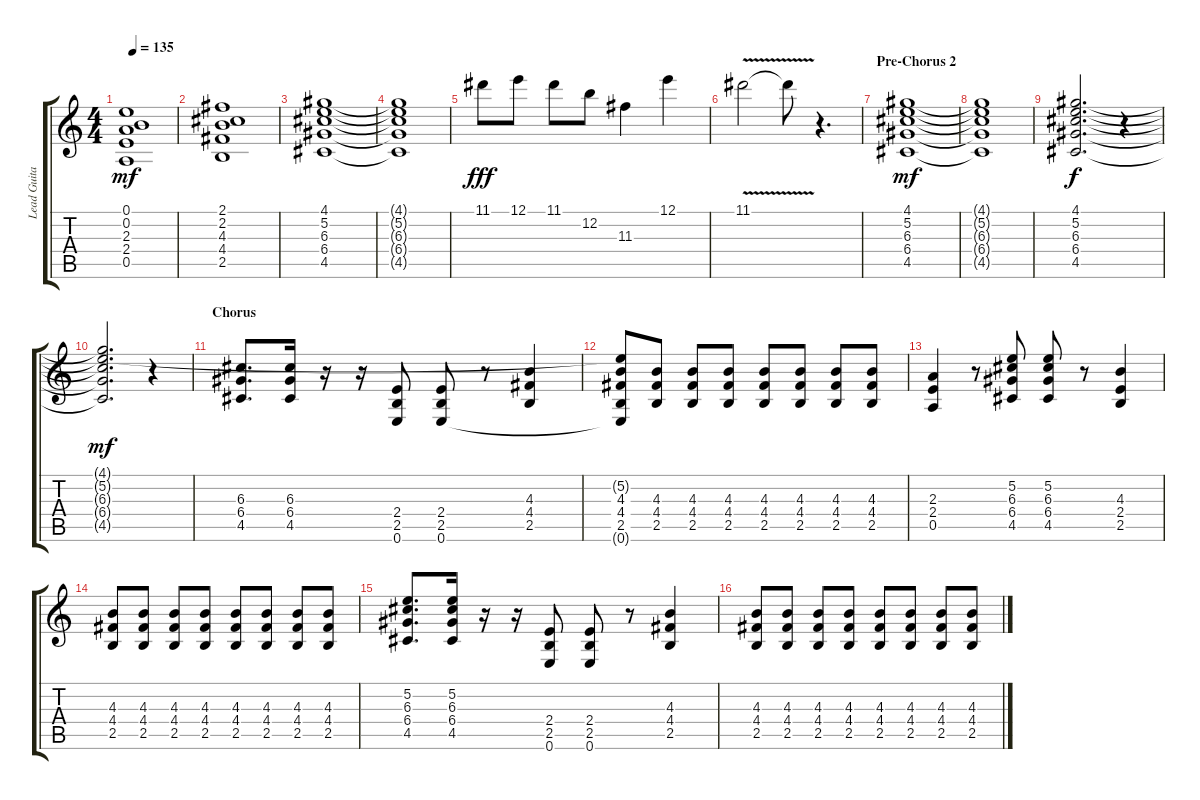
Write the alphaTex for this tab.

\track ("Lead Guitar" "Lead Guita") {instrument acousticguitarsteel}
\staff {score tabs}
\tuning (E4 B3 G3 D3 A2 E2) {hide}
\ts (4 4)
\tempo 135
\clef g2
\ks c
(0.1 0.2 2.3 2.4 0.5).1{dy mf} |
(2.1 2.2 4.3 4.4 2.5).1 |
(4.1 5.2 6.3 6.4 4.5).1 |
(4.1{t} 5.2{t} 6.3{t} 6.4{t} 4.5{t}).1 |
11.1.8{dy fff} 12.1.8 11.1.8 12.2.8 11.3.4 12.1.4 |
11.1{v}.2 11.1{t}.8 r.4{d} |
\section ("" "Pre-Chorus 2")
(4.1 5.2 6.3 6.4 4.5).1{dy mf} |
(4.1{t} 5.2{t} 6.3{t} 6.4{t} 4.5{t}).1 |
(4.1 5.2 6.3 6.4 4.5).2{d dy f} r.4 |
(4.1{t} 5.2{t} 6.3{t} 6.4{t} 4.5{t}).2{d dy mf} r.4 |
\section ("" "Chorus")
(6.3 6.4 4.5).8{d} (6.3 6.4 4.5).16 r.16 r.16 (2.4 2.5 0.6).8 (2.4 2.5 0.6).8 r.8 (4.3 4.4 2.5).4 |
(5.2{t} 4.3 4.4 2.5 0.6{t}).8 (4.3 4.4 2.5).8 (4.3 4.4 2.5).8 (4.3 4.4 2.5).8 (4.3 4.4 2.5).8 (4.3 4.4 2.5).8 (4.3 4.4 2.5).8 (4.3 4.4 2.5).8 |
(2.3 2.4 0.5).4 r.8 (5.2 6.3 6.4 4.5).8 (5.2 6.3 6.4 4.5).8 r.8 (4.3 2.4 2.5).4 |
(4.3 4.4 2.5).8 (4.3 4.4 2.5).8 (4.3 4.4 2.5).8 (4.3 4.4 2.5).8 (4.3 4.4 2.5).8 (4.3 4.4 2.5).8 (4.3 4.4 2.5).8 (4.3 4.4 2.5).8 |
(5.2 6.3 6.4 4.5).8{d} (5.2 6.3 6.4 4.5).16 r.16 r.16 (2.4 2.5 0.6).8 (2.4 2.5 0.6).8 r.8 (4.3 4.4 2.5).4 |
(4.3 4.4 2.5).8 (4.3 4.4 2.5).8 (4.3 4.4 2.5).8 (4.3 4.4 2.5).8 (4.3 4.4 2.5).8 (4.3 4.4 2.5).8 (4.3 4.4 2.5).8 (4.3 4.4 2.5).8
